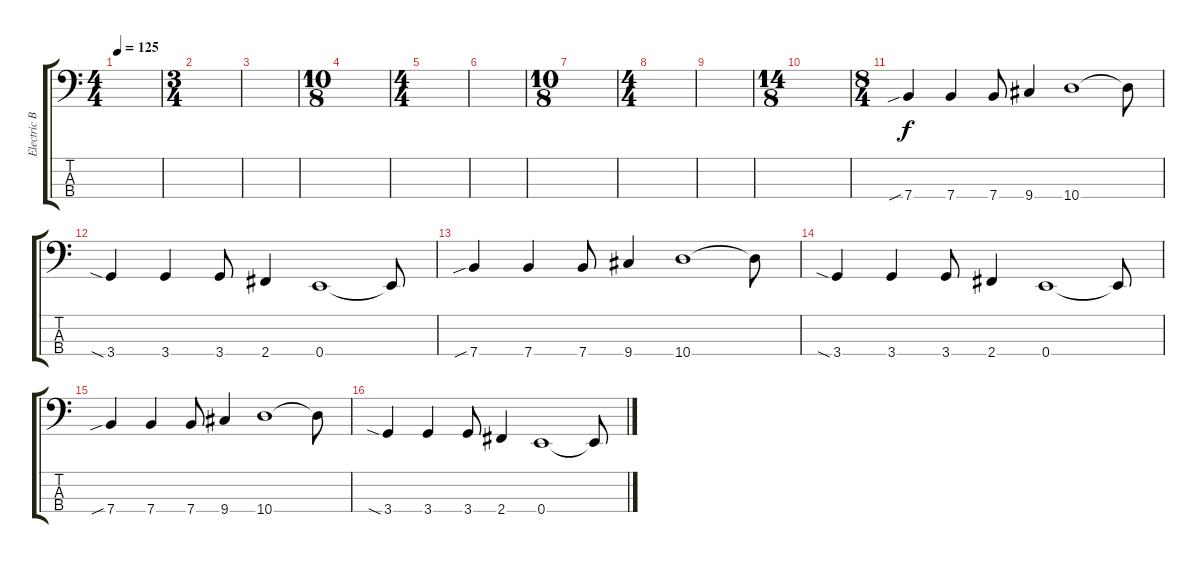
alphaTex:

\track ("Electric Bass" "Electric B") {instrument electricbassfinger}
\staff {score tabs}
\tuning (G2 D2 A1 E1) {hide}
\ts (4 4)
\tempo 125
\clef f4
\ks c
|
\ts (3 4)
|
|
\ts (10 8)
|
\ts (4 4)
|
|
\ts (10 8)
|
\ts (4 4)
|
|
\ts (14 8)
|
\ts (8 4)
7.4{sib}.4 7.4.4 7.4.8 9.4.4 10.4.1 10.4{t}.8 |
3.4{sia}.4 3.4.4 3.4.8 2.4.4 0.4.1 0.4{t}.8 |
7.4{sib}.4 7.4.4 7.4.8 9.4.4 10.4.1 10.4{t}.8 |
3.4{sia}.4 3.4.4 3.4.8 2.4.4 0.4.1 0.4{t}.8 |
7.4{sib}.4 7.4.4 7.4.8 9.4.4 10.4.1 10.4{t}.8 |
3.4{sia}.4 3.4.4 3.4.8 2.4.4 0.4.1 0.4{t}.8
